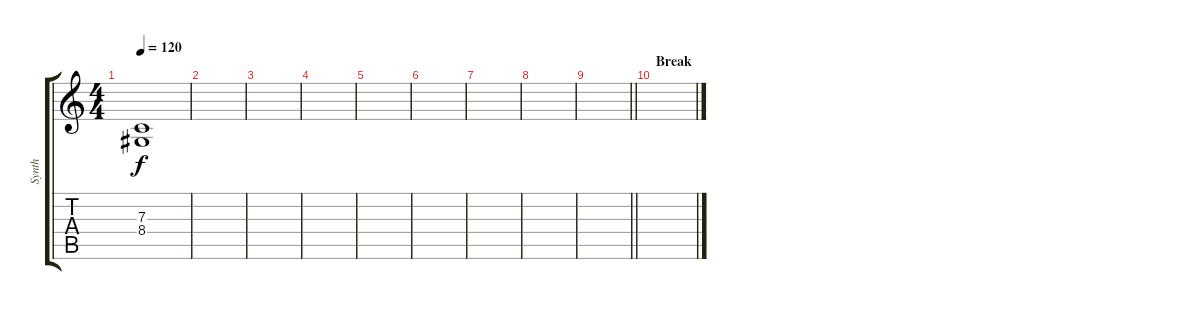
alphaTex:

\track ("Synth" "Synth") {instrument synthstrings1}
\staff {score tabs}
\tuning (D4 A3 F3 C3 G2 C2) {hide}
\ts (4 4)
\tempo 120
\clef g2
\ks c
(7.3{t} 8.4{t}).1{dy f} |
|
|
|
|
|
|
|
\barLineRight lightlight
|
\section ("" "Break")
